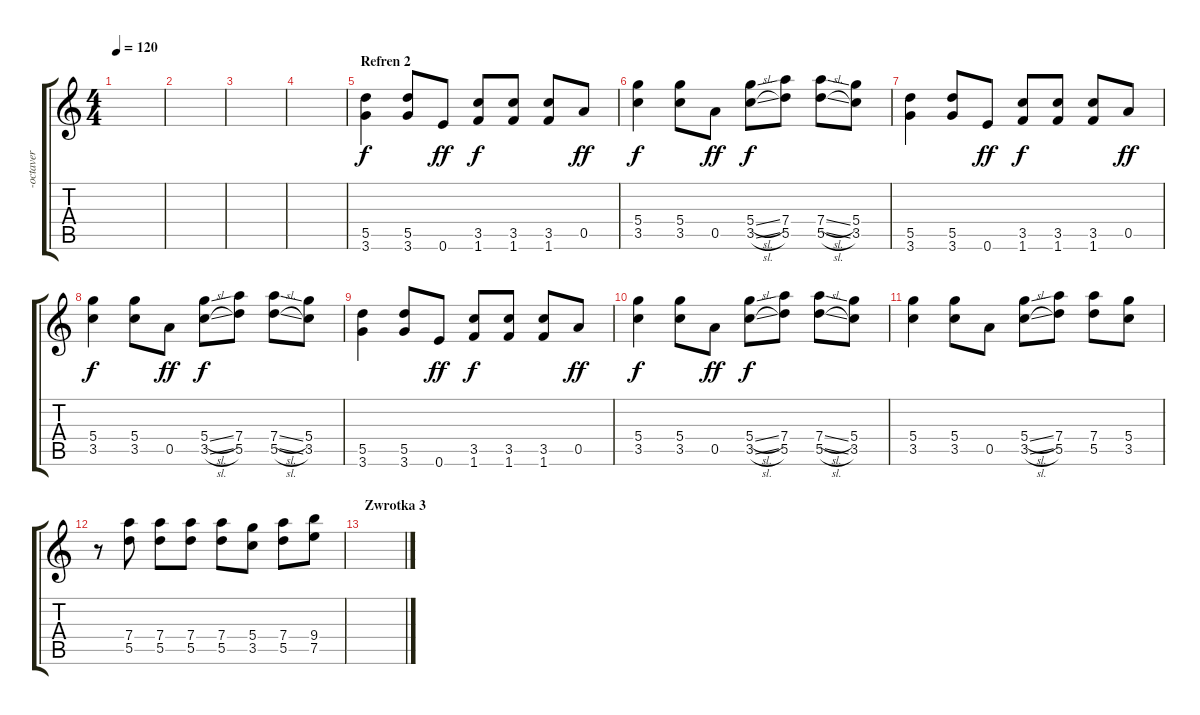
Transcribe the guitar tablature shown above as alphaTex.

\track ("-octaver" "-octaver") {instrument distortionguitar}
\staff {score tabs}
\tuning (E5 B4 G4 D4 A3 E3) {hide}
\ts (4 4)
\tempo 120
\clef g2
\ks c
|
|
|
|
\section ("" "Refren 2")
(5.5 3.6).4 (5.5 3.6).8 0.6.8{dy ff} (3.5 1.6).8{dy f} (3.5 1.6).8 (3.5 1.6).8 0.5.8{dy ff} |
(5.4 3.5).4{dy f} (5.4 3.5).8 0.5.8{dy ff} (5.4{sl} 3.5{sl}).8{dy f} (7.4 5.5).8 (7.4{sl} 5.5{sl}).8 (5.4 3.5).8 |
(5.5 3.6).4 (5.5 3.6).8 0.6.8{dy ff} (3.5 1.6).8{dy f} (3.5 1.6).8 (3.5 1.6).8 0.5.8{dy ff} |
(5.4 3.5).4{dy f} (5.4 3.5).8 0.5.8{dy ff} (5.4{sl} 3.5{sl}).8{dy f} (7.4 5.5).8 (7.4{sl} 5.5{sl}).8 (5.4 3.5).8 |
(5.5 3.6).4 (5.5 3.6).8 0.6.8{dy ff} (3.5 1.6).8{dy f} (3.5 1.6).8 (3.5 1.6).8 0.5.8{dy ff} |
(5.4 3.5).4{dy f} (5.4 3.5).8 0.5.8{dy ff} (5.4{sl} 3.5{sl}).8{dy f} (7.4 5.5).8 (7.4{sl} 5.5{sl}).8 (5.4 3.5).8 |
(5.4 3.5).4 (5.4 3.5).8 0.5.8 (5.4{sl} 3.5{sl}).8 (7.4 5.5).8 (7.4 5.5).8 (5.4 3.5).8 |
r.8 (7.4 5.5).8 (7.4 5.5).8 (7.4 5.5).8 (7.4 5.5).8 (5.4 3.5).8 (7.4 5.5).8 (9.4 7.5).8 |
\section ("" "Zwrotka 3")
